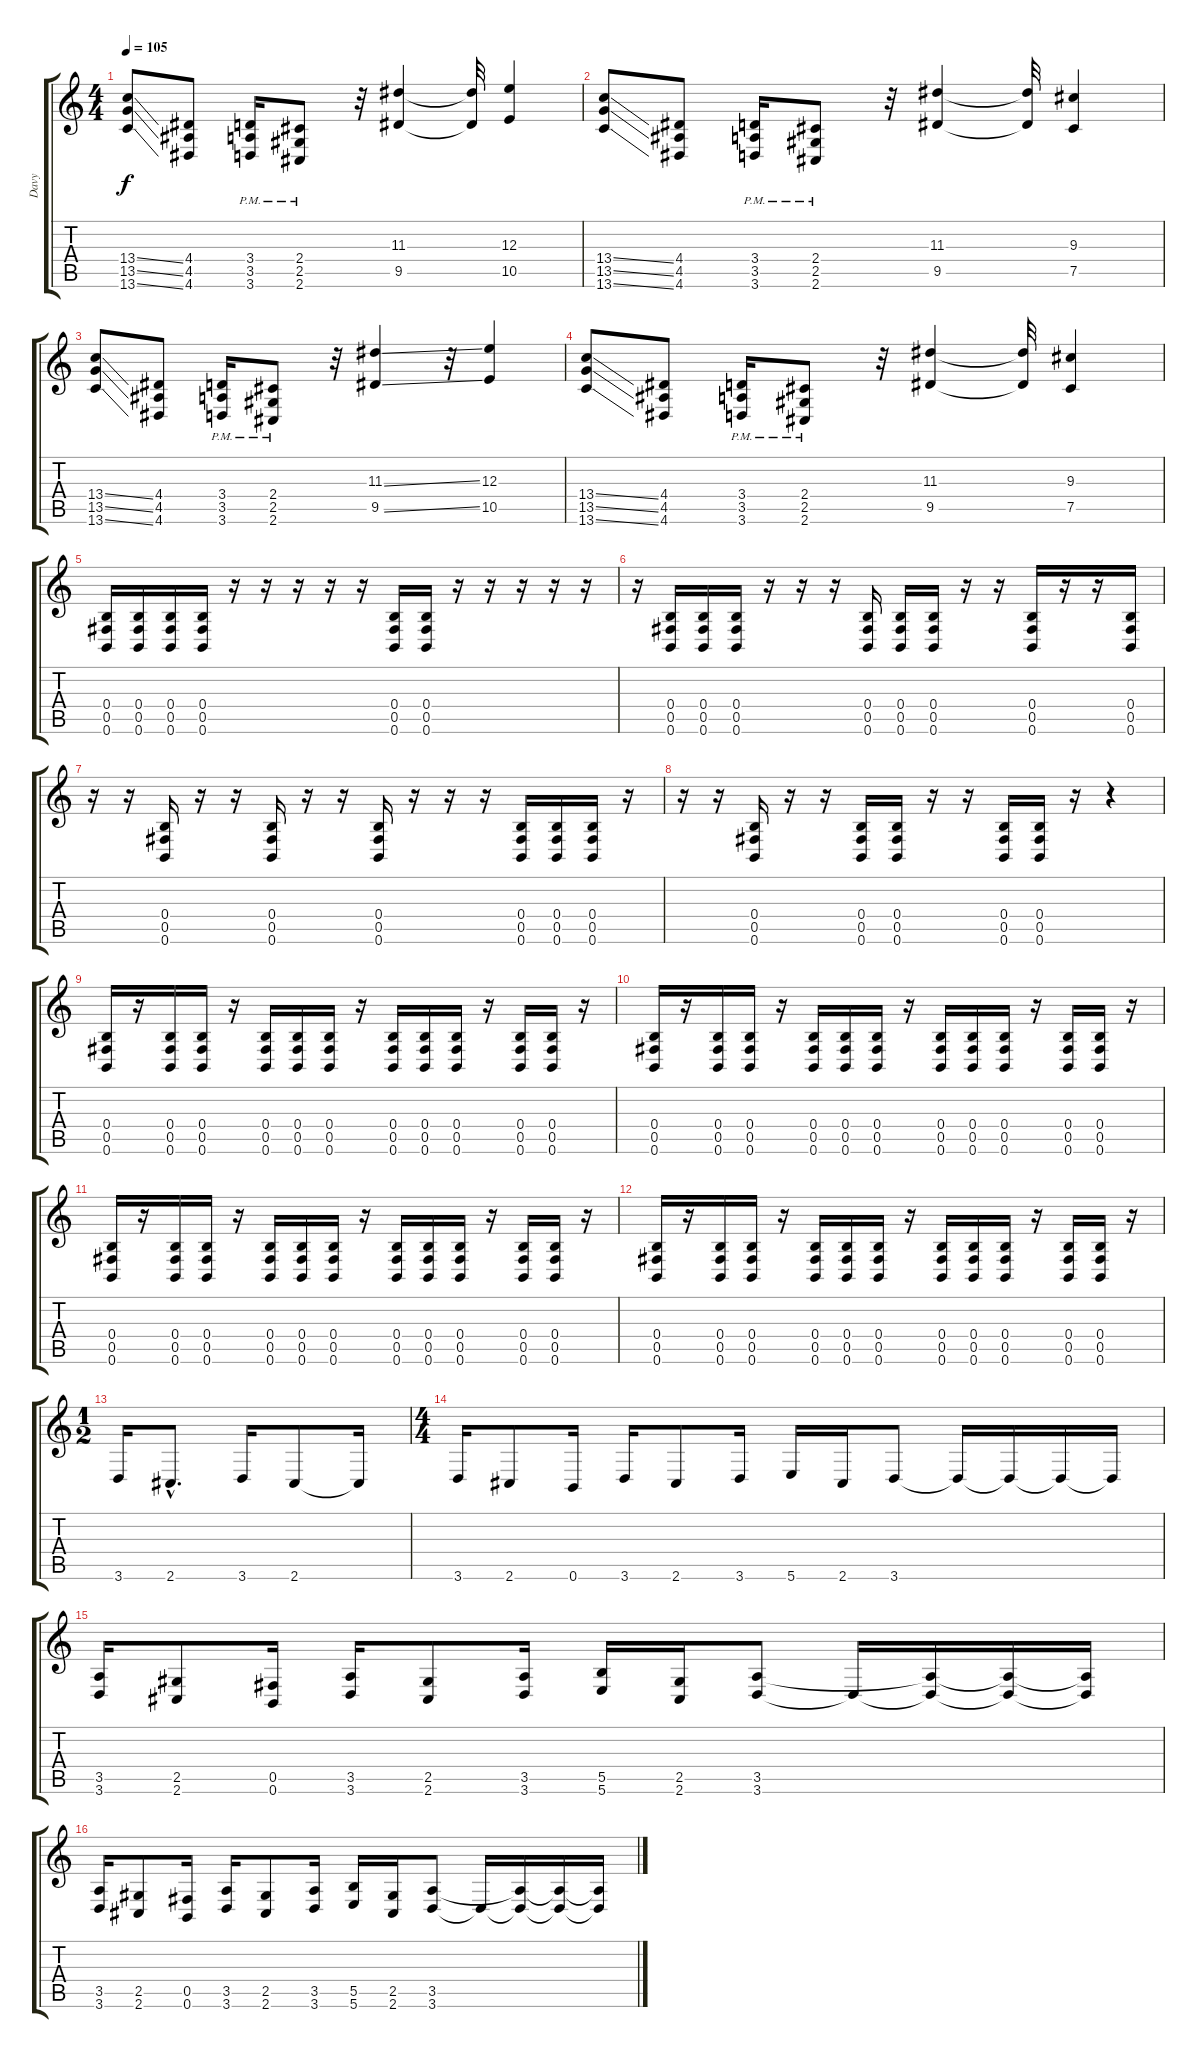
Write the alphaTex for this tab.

\track ("Davy" "Davy") {instrument distortionguitar}
\staff {score tabs}
\tuning (Db4 Ab3 E3 B2 Gb2 B1) {hide}
\ts (4 4)
\tempo 105
\clef g2
\ks c
(13.4{ss} 13.5{ss} 13.6{ss}).8{dy f} (4.4 4.5 4.6).8 (3.4{pm} 3.5{pm} 3.6{pm}).16 (2.4{pm} 2.5{pm} 2.6{pm}).8 r.32 (11.3 9.5).4 (11.3{t} 9.5{t}).32 (12.3 10.5).4 |
(13.4{ss} 13.5{ss} 13.6{ss}).8 (4.4 4.5 4.6).8 (3.4{pm} 3.5{pm} 3.6{pm}).16 (2.4{pm} 2.5{pm} 2.6{pm}).8 r.32 (11.3 9.5).4 (11.3{t} 9.5{t}).32 (9.3 7.5).4 |
(13.4{ss} 13.5{ss} 13.6{ss}).8 (4.4 4.5 4.6).8 (3.4{pm} 3.5{pm} 3.6{pm}).16 (2.4{pm} 2.5{pm} 2.6{pm}).8 r.32 (11.3{ss} 9.5{ss}).4 r.32 (12.3 10.5).4 |
(13.4{ss} 13.5{ss} 13.6{ss}).8 (4.4 4.5 4.6).8 (3.4{pm} 3.5{pm} 3.6{pm}).16 (2.4{pm} 2.5{pm} 2.6{pm}).8 r.32 (11.3 9.5).4 (11.3{t} 9.5{t}).32 (9.3 7.5).4 |
(0.4 0.5 0.6).16 (0.4 0.5 0.6).16 (0.4 0.5 0.6).16 (0.4 0.5 0.6).16 r.16 r.16 r.16 r.16 r.16 (0.4 0.5 0.6).16 (0.4 0.5 0.6).16 r.16 r.16 r.16 r.16 r.16 |
r.16 (0.4 0.5 0.6).16 (0.4 0.5 0.6).16 (0.4 0.5 0.6).16 r.16 r.16 r.16 (0.4 0.5 0.6).16 (0.4 0.5 0.6).16 (0.4 0.5 0.6).16 r.16 r.16 (0.4 0.5 0.6).16 r.16 r.16 (0.4 0.5 0.6).16 |
r.16 r.16 (0.4 0.5 0.6).16 r.16 r.16 (0.4 0.5 0.6).16 r.16 r.16 (0.4 0.5 0.6).16 r.16 r.16 r.16 (0.4 0.5 0.6).16 (0.4 0.5 0.6).16 (0.4 0.5 0.6).16 r.16 |
r.16 r.16 (0.4 0.5 0.6).16 r.16 r.16 (0.4 0.5 0.6).16 (0.4 0.5 0.6).16 r.16 r.16 (0.4 0.5 0.6).16 (0.4 0.5 0.6).16 r.16 r.4 |
(0.4 0.5 0.6).16 r.16 (0.4 0.5 0.6).16 (0.4 0.5 0.6).16 r.16 (0.4 0.5 0.6).16 (0.4 0.5 0.6).16 (0.4 0.5 0.6).16 r.16 (0.4 0.5 0.6).16 (0.4 0.5 0.6).16 (0.4 0.5 0.6).16 r.16 (0.4 0.5 0.6).16 (0.4 0.5 0.6).16 r.16 |
(0.4 0.5 0.6).16 r.16 (0.4 0.5 0.6).16 (0.4 0.5 0.6).16 r.16 (0.4 0.5 0.6).16 (0.4 0.5 0.6).16 (0.4 0.5 0.6).16 r.16 (0.4 0.5 0.6).16 (0.4 0.5 0.6).16 (0.4 0.5 0.6).16 r.16 (0.4 0.5 0.6).16 (0.4 0.5 0.6).16 r.16 |
(0.4 0.5 0.6).16 r.16 (0.4 0.5 0.6).16 (0.4 0.5 0.6).16 r.16 (0.4 0.5 0.6).16 (0.4 0.5 0.6).16 (0.4 0.5 0.6).16 r.16 (0.4 0.5 0.6).16 (0.4 0.5 0.6).16 (0.4 0.5 0.6).16 r.16 (0.4 0.5 0.6).16 (0.4 0.5 0.6).16 r.16 |
(0.4 0.5 0.6).16 r.16 (0.4 0.5 0.6).16 (0.4 0.5 0.6).16 r.16 (0.4 0.5 0.6).16 (0.4 0.5 0.6).16 (0.4 0.5 0.6).16 r.16 (0.4 0.5 0.6).16 (0.4 0.5 0.6).16 (0.4 0.5 0.6).16 r.16 (0.4 0.5 0.6).16 (0.4 0.5 0.6).16 r.16 |
\ts (1 2)
3.6.16 2.6{hac}.8{d} 3.6.16 2.6.8 2.6{t}.16 |
\ts (4 4)
3.6.16 2.6.8 0.6.16 3.6.16 2.6.8 3.6.16 5.6.16 2.6.16 3.6.8 3.6{t}.16 3.6{t}.16 3.6{t}.16 3.6{t}.16 |
(3.5 3.6).16 (2.5 2.6).8 (0.5 0.6).16 (3.5 3.6).16 (2.5 2.6).8 (3.5 3.6).16 (5.5 5.6).16 (2.5 2.6).16 (3.5 3.6).8 3.6{t}.16 (3.5{t} 3.6{t}).16 (3.5{t} 3.6{t}).16 (3.5{t} 3.6{t}).16 |
(3.5 3.6).16 (2.5 2.6).8 (0.5 0.6).16 (3.5 3.6).16 (2.5 2.6).8 (3.5 3.6).16 (5.5 5.6).16 (2.5 2.6).16 (3.5 3.6).8 3.6{t}.16 (3.5{t} 3.6{t}).16 (3.5{t} 3.6{t}).16 (3.5{t} 3.6{t}).16
